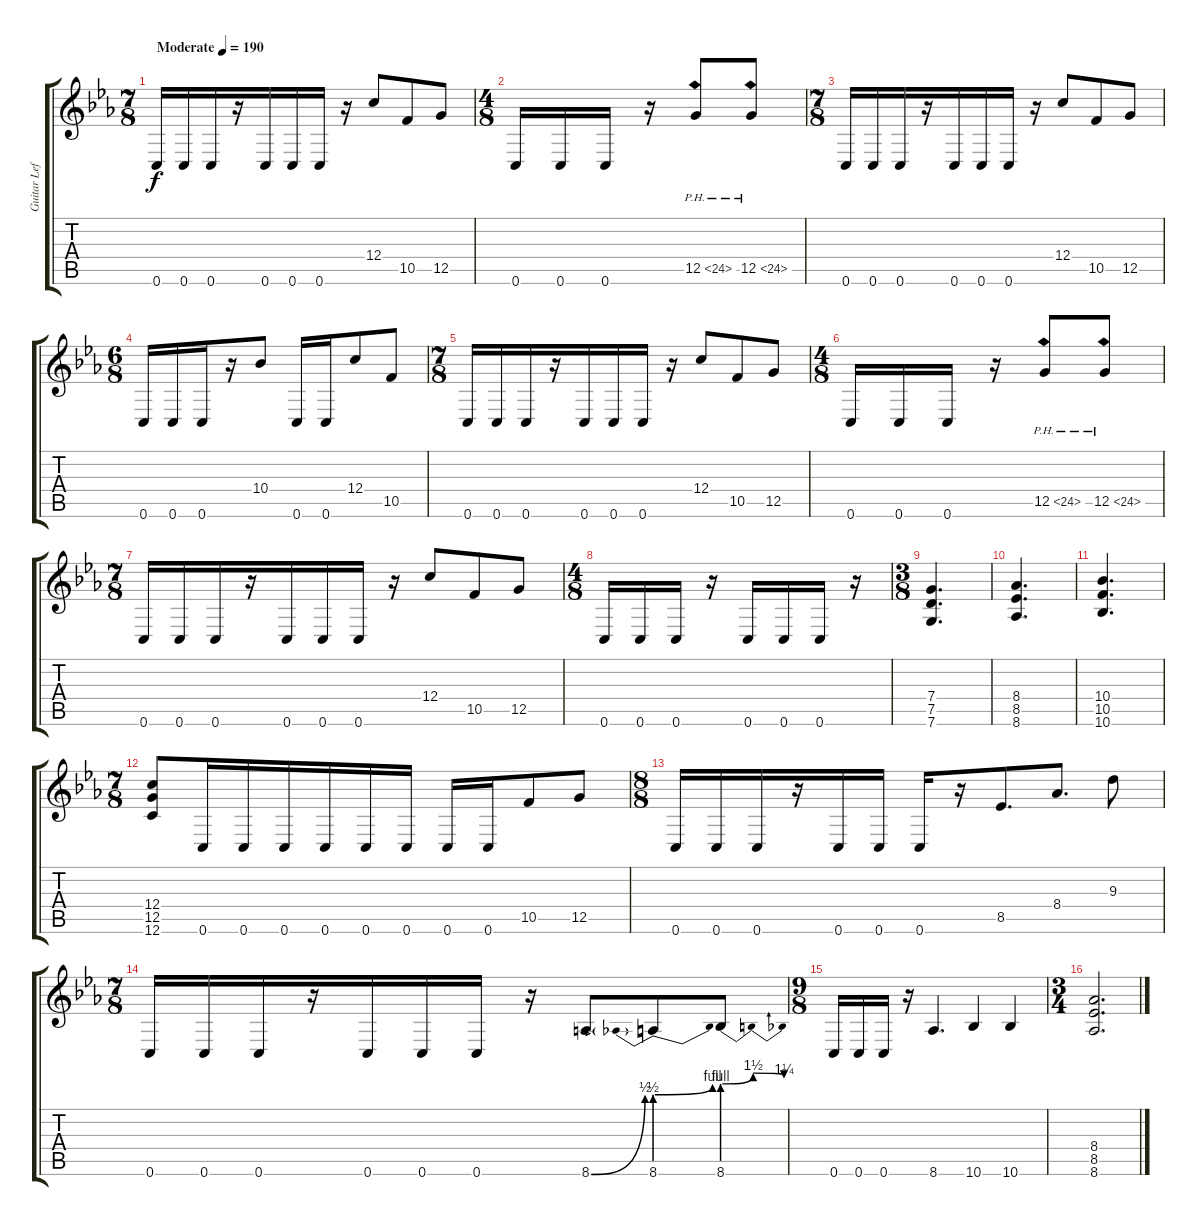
\track ("Guitar Left" "Guitar Lef") {instrument overdrivenguitar}
\staff {score tabs}
\tuning (D4 A3 F3 C3 G2 C2) {hide}
\ts (7 8)
\tempo (190 "Moderate")
\clef g2
\ks eb
0.6.16{dy f instrument overdrivenguitar} 0.6.16 0.6.16 r.16 0.6.16 0.6.16 0.6.16 r.16 12.4.8 10.5.8 12.5.8 |
\ts (4 8)
0.6.16 0.6.16 0.6.16 r.16 12.5{ph 12}.8 12.5{ph 12}.8 |
\ts (7 8)
0.6.16 0.6.16 0.6.16 r.16 0.6.16 0.6.16 0.6.16 r.16 12.4.8 10.5.8 12.5.8 |
\ts (6 8)
0.6.16 0.6.16 0.6.16 r.16 10.4.8 0.6.16 0.6.16 12.4.8 10.5.8 |
\ts (7 8)
0.6.16 0.6.16 0.6.16 r.16 0.6.16 0.6.16 0.6.16 r.16 12.4.8 10.5.8 12.5.8 |
\ts (4 8)
0.6.16 0.6.16 0.6.16 r.16 12.5{ph 12}.8 12.5{ph 12}.8 |
\ts (7 8)
0.6.16 0.6.16 0.6.16 r.16 0.6.16 0.6.16 0.6.16 r.16 12.4.8 10.5.8 12.5.8 |
\ts (4 8)
0.6.16 0.6.16 0.6.16 r.16 0.6.16 0.6.16 0.6.16 r.16 |
\ts (3 8)
(7.4 7.5 7.6).4{d} |
(8.4 8.5 8.6).4{d} |
(10.4 10.5 10.6).4{d} |
\ts (7 8)
(12.4 12.5 12.6).8 0.6.16 0.6.16 0.6.16 0.6.16 0.6.16 0.6.16 0.6.16 0.6.16 10.5.8 12.5.8 |
\ts (8 8)
0.6.16 0.6.16 0.6.16 r.16 0.6.16 0.6.16 0.6.16 r.16 8.5.8{d} 8.4.8{d} 9.3.8 |
\ts (7 8)
0.6.16 0.6.16 0.6.16 r.16 0.6.16 0.6.16 0.6.16 r.16 8.6{be (bend 0 0 60 2)}.8 8.6{be (prebendbend 0 2 60 4)}.8 8.6{be (bendrelease 0 4 30 6 45 6 60 5)}.8 |
\ts (9 8)
0.6.16 0.6.16 0.6.16 r.16 8.6.4{d} 10.6.4 10.6.4 |
\ts (3 4)
(8.4 8.5 8.6).2{d}
